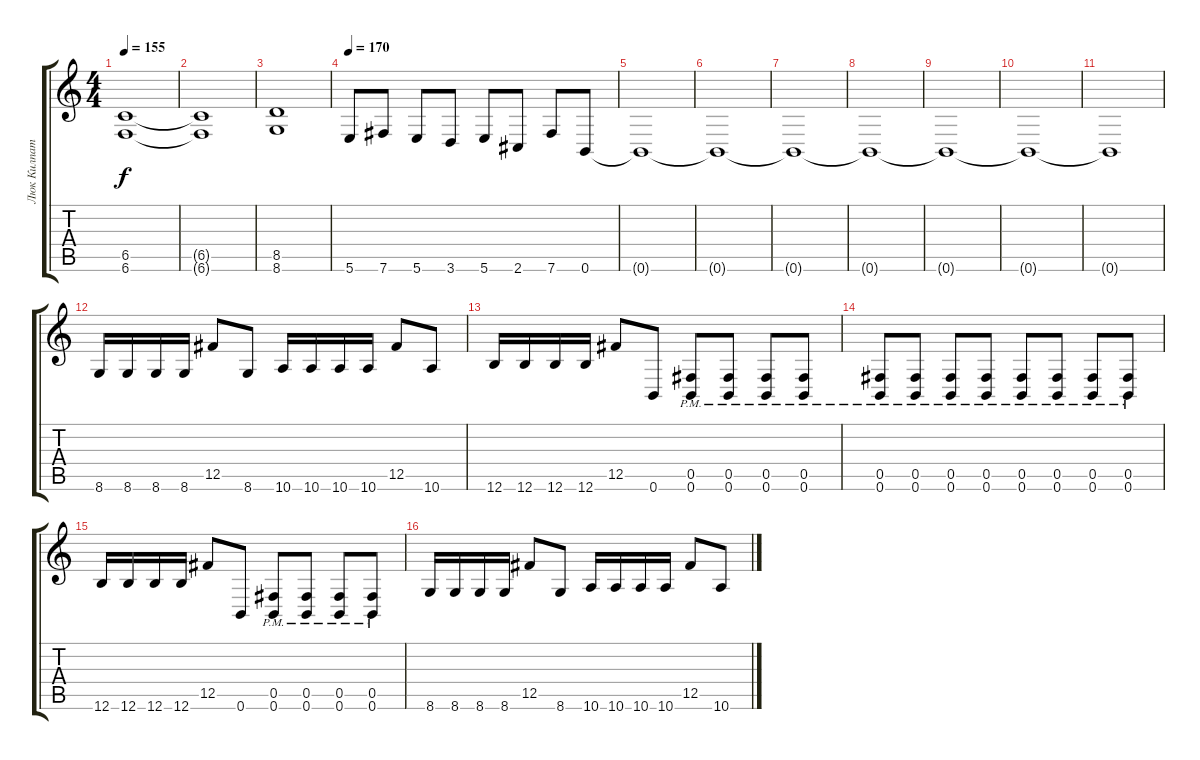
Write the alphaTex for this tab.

\track ("Люк Килпатрик (дабл гитар)" "Люк Килпат") {instrument overdrivenguitar}
\staff {score tabs}
\tuning (Db4 Ab3 E3 B2 Gb2 B1) {hide}
\ts (4 4)
\tempo 155
\clef g2
\ks c
(6.5 6.6).1{dy f} |
(6.5{t} 6.6{t}).1 |
(8.5 8.6).1 |
\tempo 170
5.6.8 7.6.8 5.6.8 3.6.8 5.6.8 2.6.8 7.6.8 0.6.8 |
0.6{t}.1 |
0.6{t}.1 |
0.6{t}.1 |
0.6{t}.1 |
0.6{t}.1 |
0.6{t}.1 |
0.6{t}.1 |
8.6.16 8.6.16 8.6.16 8.6.16 12.5.8 8.6.8 10.6.16 10.6.16 10.6.16 10.6.16 12.5.8 10.6.8 |
12.6.16 12.6.16 12.6.16 12.6.16 12.5.8 0.6.8 (0.5{pm} 0.6{pm}).8 (0.5{pm} 0.6{pm}).8 (0.5{pm} 0.6{pm}).8 (0.5{pm} 0.6{pm}).8 |
(0.5{pm} 0.6{pm}).8 (0.5{pm} 0.6{pm}).8 (0.5{pm} 0.6{pm}).8 (0.5{pm} 0.6{pm}).8 (0.5{pm} 0.6{pm}).8 (0.5{pm} 0.6{pm}).8 (0.5{pm} 0.6{pm}).8 (0.5{pm} 0.6{pm}).8 |
12.6.16 12.6.16 12.6.16 12.6.16 12.5.8 0.6.8 (0.5{pm} 0.6{pm}).8 (0.5{pm} 0.6{pm}).8 (0.5{pm} 0.6{pm}).8 (0.5{pm} 0.6{pm}).8 |
8.6.16 8.6.16 8.6.16 8.6.16 12.5.8 8.6.8 10.6.16 10.6.16 10.6.16 10.6.16 12.5.8 10.6.8
